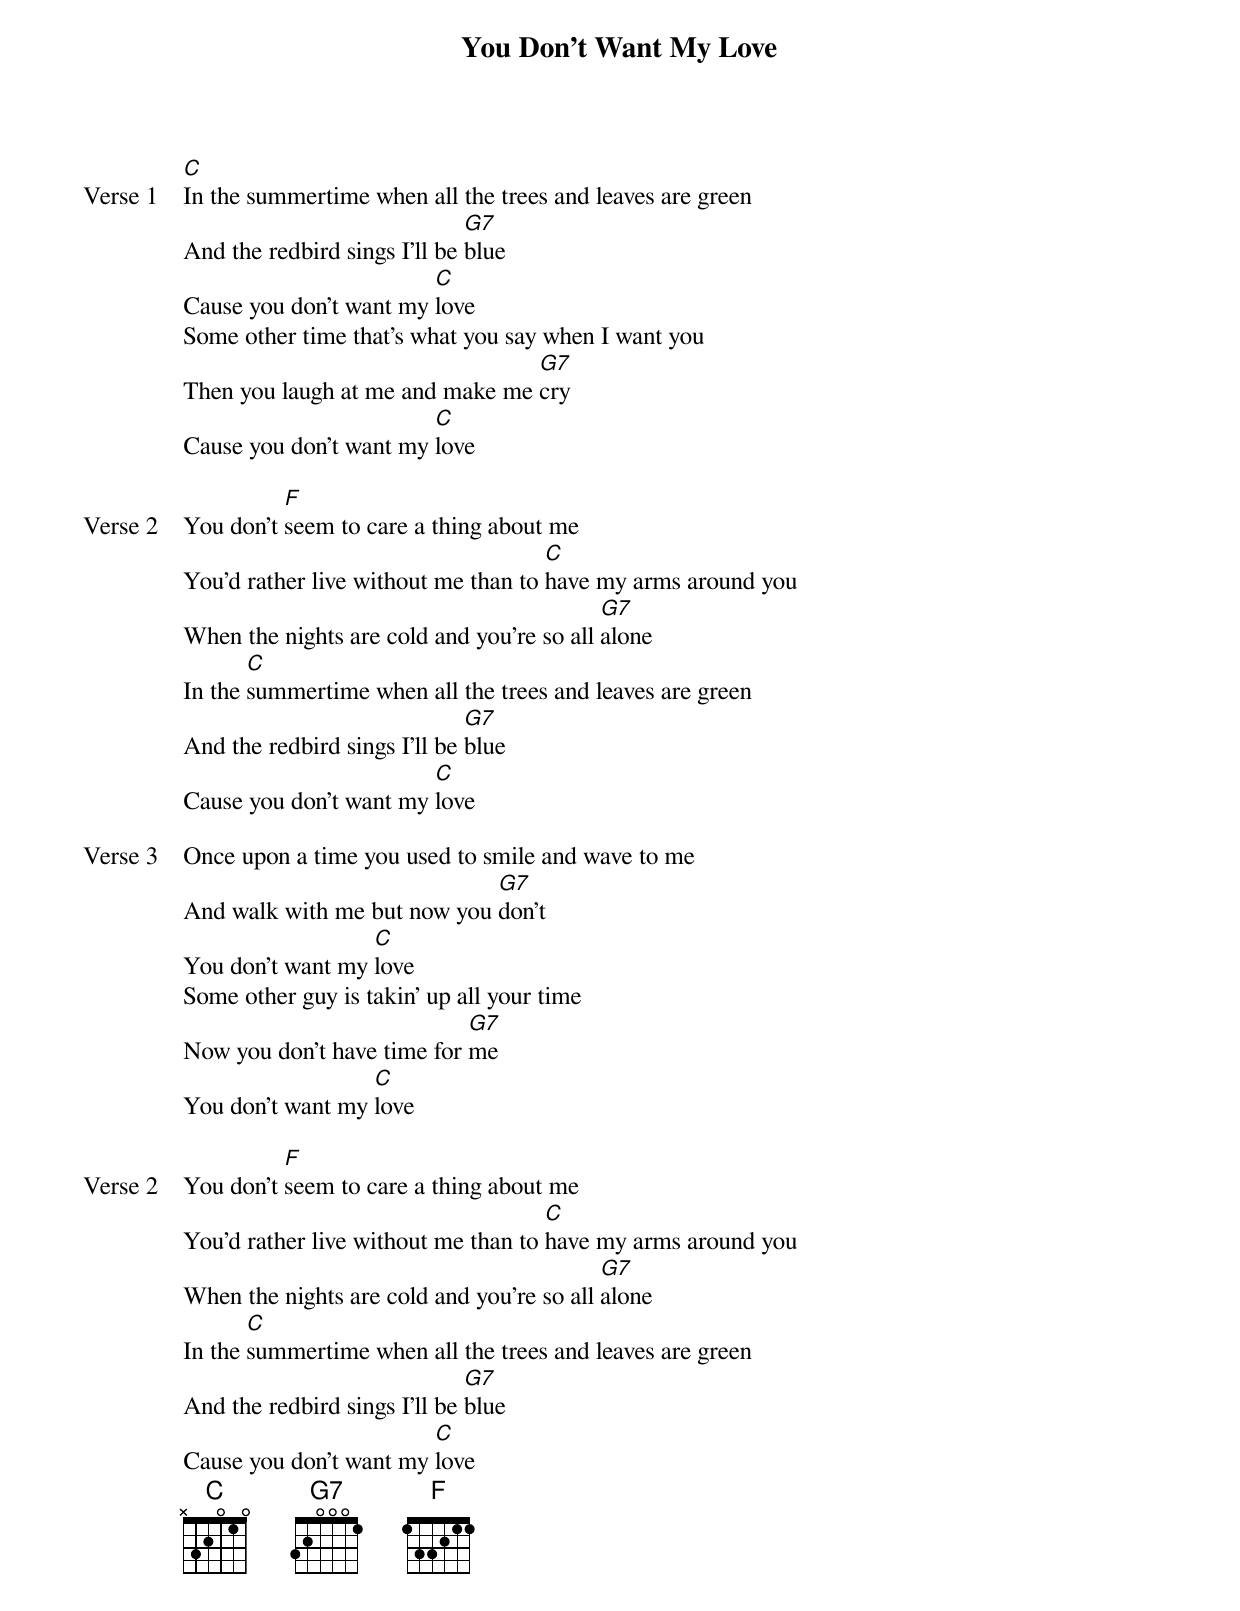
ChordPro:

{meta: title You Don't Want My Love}
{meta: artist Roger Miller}
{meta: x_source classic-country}
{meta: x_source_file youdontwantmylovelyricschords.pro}
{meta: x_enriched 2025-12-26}

{start_of_verse: Verse 1}
[C]In the summertime when all the trees and leaves are green
And the redbird sings I'll be [G7]blue
Cause you don't want my [C]love
Some other time that's what you say when I want you
Then you laugh at me and make me [G7]cry
Cause you don't want my [C]love
{end_of_verse}

{start_of_verse: Verse 2}
You don't [F]seem to care a thing about me
You'd rather live without me than to [C]have my arms around you
When the nights are cold and you're so all [G7]alone
In the [C]summertime when all the trees and leaves are green
And the redbird sings I'll be [G7]blue
Cause you don't want my [C]love
{end_of_verse}

{start_of_verse: Verse 3}
Once upon a time you used to smile and wave to me
And walk with me but now you [G7]don't
You don't want my [C]love
Some other guy is takin' up all your time
Now you don't have time for [G7]me
You don't want my [C]love
{end_of_verse}

{start_of_verse: Verse 2}
You don't [F]seem to care a thing about me
You'd rather live without me than to [C]have my arms around you
When the nights are cold and you're so all [G7]alone
In the [C]summertime when all the trees and leaves are green
And the redbird sings I'll be [G7]blue
Cause you don't want my [C]love
{end_of_verse}
